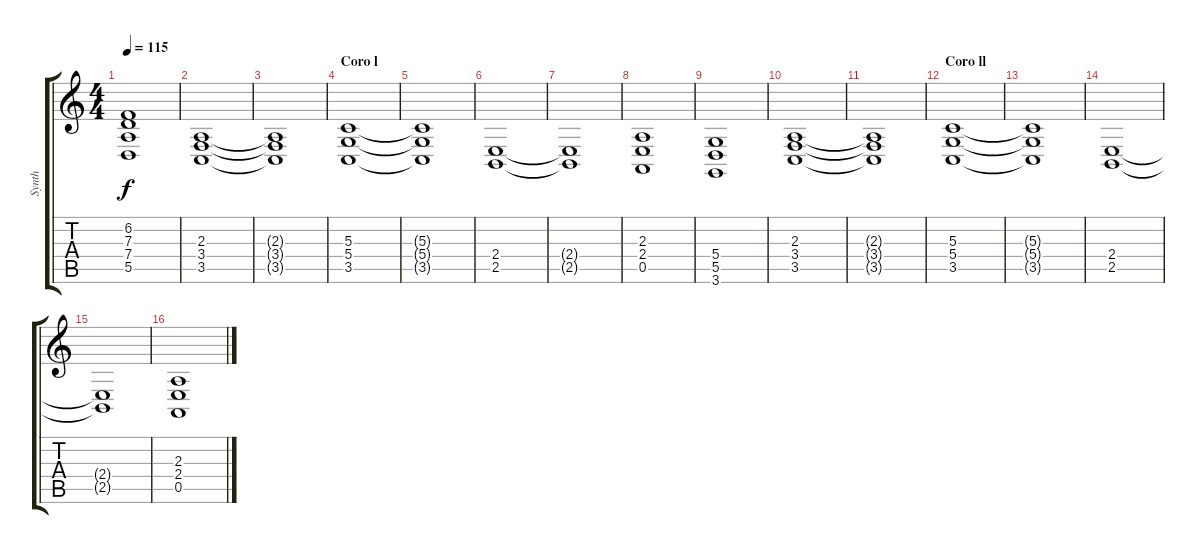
\track ("Synth" "Synth") {instrument stringensemble2}
\staff {score tabs}
\tuning (E4 B3 G3 D3 A2 E2) {hide}
\ts (4 4)
\tempo 115
\clef g2
\ks c
(6.2{t} 7.3{t} 7.4{t} 5.5{t}).1{dy f} |
(2.3 3.4 3.5).1 |
(2.3{t} 3.4{t} 3.5{t}).1 |
\section ("" "Coro l")
(5.3 5.4 3.5).1 |
(5.3{t} 5.4{t} 3.5{t}).1 |
(2.4 2.5).1 |
(2.4{t} 2.5{t}).1 |
(2.3 2.4 0.5).1 |
(5.4 5.5 3.6).1 |
(2.3 3.4 3.5).1 |
(2.3{t} 3.4{t} 3.5{t}).1 |
\section ("" "Coro ll")
(5.3 5.4 3.5).1 |
(5.3{t} 5.4{t} 3.5{t}).1 |
(2.4 2.5).1 |
(2.4{t} 2.5{t}).1 |
(2.3 2.4 0.5).1
